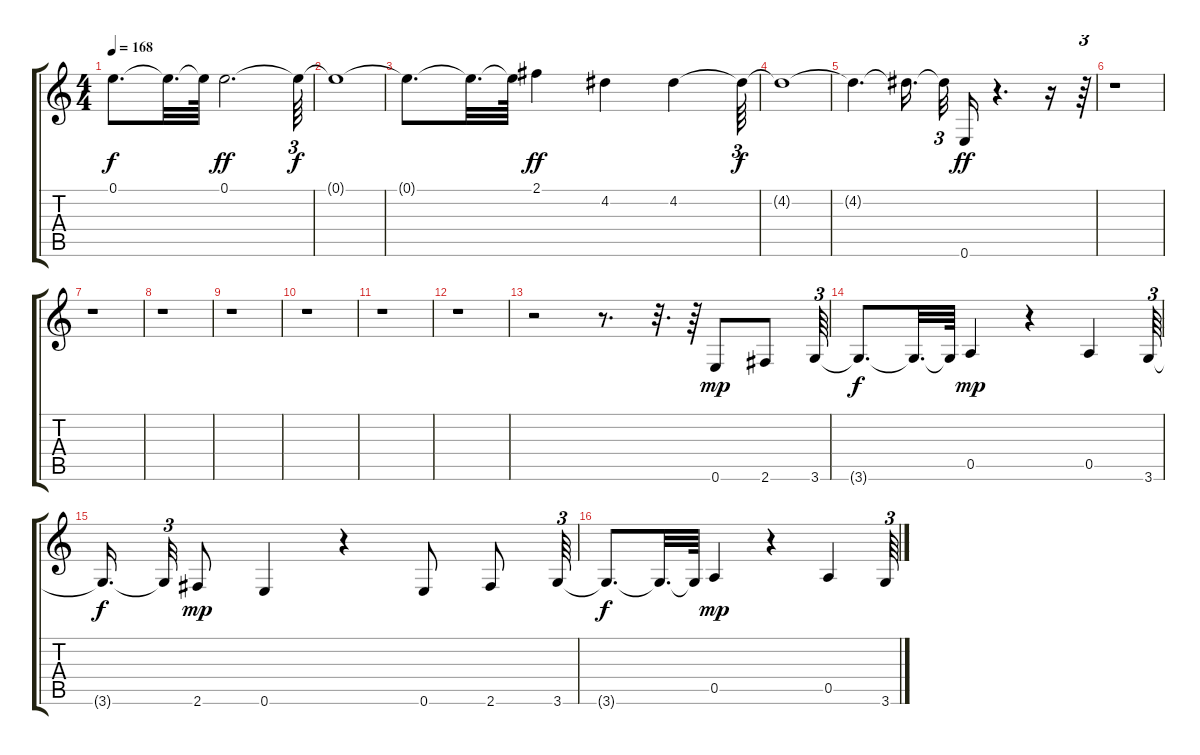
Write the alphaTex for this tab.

\track "" {instrument distortionguitar}
\staff {score tabs}
\tuning (E4 B3 G3 D3 A2 E2) {hide}
\ts (4 4)
\tempo 168
\clef g2
\ks c
0.1{t}.8{d dy f} 0.1{t}.32{d} 0.1{t}.64 0.1.2{d dy ff} 0.1{t}.64{tu (3 2) dy f} |
0.1{t}.1 |
0.1{t}.8{d} 0.1{t}.32{d} 0.1{t}.64 2.1.4{dy ff} 4.2.4 4.2.4 4.2{t}.64{tu (3 2) dy f} |
4.2{t}.1 |
4.2{t}.4{d} 4.2{t}.16{d beam splitsecondary} 4.2{t}.32{tu (3 2)} 0.6.16{dy ff} r.4{d} r.16 r.64{tu (3 2)} |
r.1 |
r.1 |
r.1 |
r.1 |
r.1 |
r.1 |
r.1 |
r.2 r.8{d} r.32{d} r.64 0.6.8{dy mp} 2.6.8 3.6.64{tu (3 2)} |
3.6{t}.8{d dy f} 3.6{t}.32{d} 3.6{t}.64 0.5.4{dy mp} r.4 0.5.4 3.6.64{tu (3 2)} |
3.6{t}.16{d dy f beam splitsecondary} 3.6{t}.32{tu (3 2)} 2.6.8{dy mp} 0.6.4 r.4 0.6.8 2.6.8 3.6.64{tu (3 2)} |
3.6{t}.8{d dy f} 3.6{t}.32{d} 3.6{t}.64 0.5.4{dy mp} r.4 0.5.4 3.6.64{tu (3 2)}
